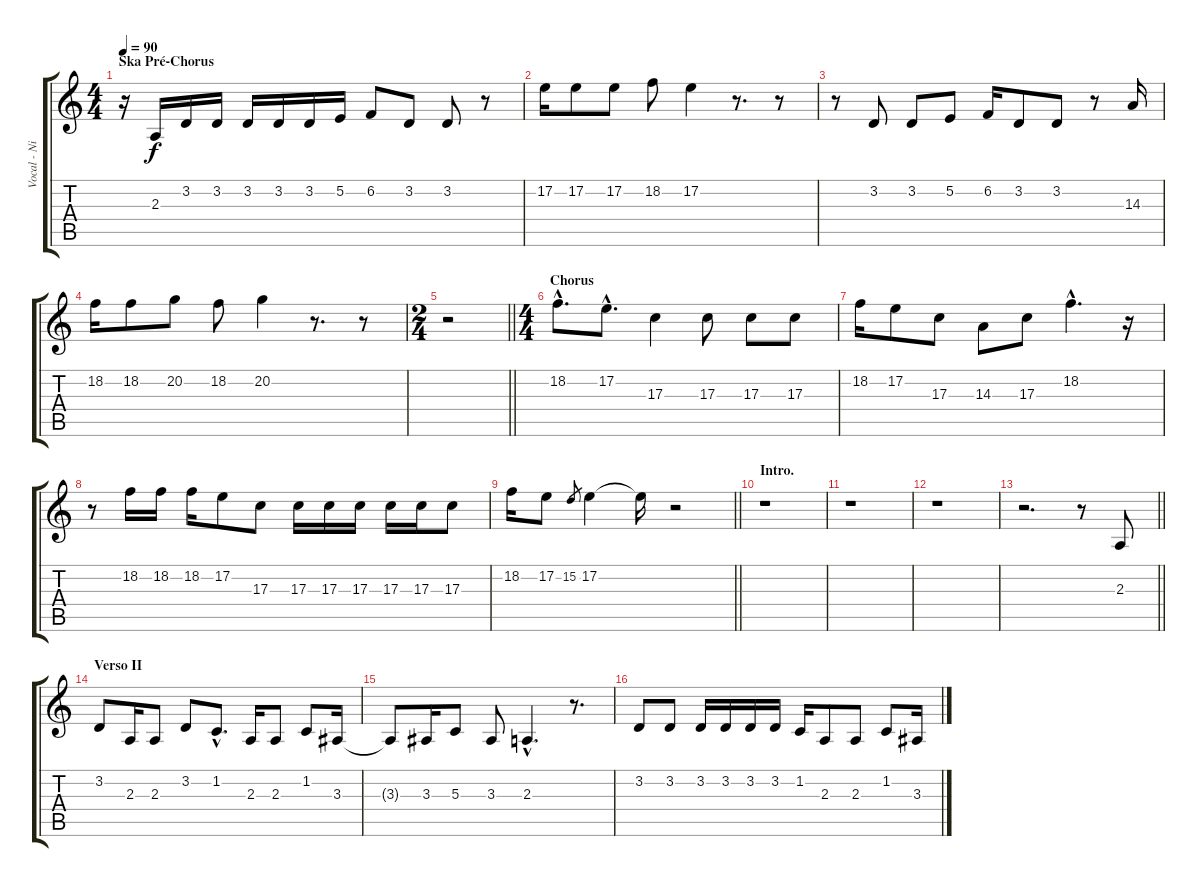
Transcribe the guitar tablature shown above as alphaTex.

\track ("Vocal - Nikola" "Vocal - Ni") {instrument flute}
\staff {score tabs}
\tuning (E4 B3 G3 D3 A2 E2) {hide}
\ts (4 4)
\section ("" "Ska Pré-Chorus")
\tempo 90
\clef g2
\ks c
r.16{dy f} 2.3.16 3.2.16 3.2.16 3.2.16 3.2.16 3.2.16 5.2.16 6.2.8 3.2.8 3.2.8 r.8 |
17.2.16 17.2.8 17.2.8 18.2.8 17.2.4 r.8{d} r.8 |
r.8 3.2.8 3.2.8 5.2.8 6.2.16 3.2.8 3.2.8 r.8 14.3.16 |
18.2.16 18.2.8 20.2.8 18.2.8 20.2.4 r.8{d} r.8 |
\ts (2 4)
\barLineRight lightlight
r.2 |
\ts (4 4)
\section ("" "Chorus")
18.2{hac}.8{d} 17.2{hac}.8{d} 17.3.4 17.3.8 17.3.8 17.3.8 |
18.2.16 17.2.8 17.3.8 14.3.8 17.3.8 18.2{hac}.4{d} r.16 |
r.8 18.2.16 18.2.16 18.2.16 17.2.8 17.3.8 17.3.16 17.3.16 17.3.16 17.3.16 17.3.16 17.3.8 |
\barLineRight lightlight
18.2.16 17.2.8 15.2.8{gr} 17.2.4 17.2{t}.16 r.2 |
\section ("" "Intro.")
r.1 |
r.1 |
r.1 |
\barLineRight lightlight
r.2{d} r.8 2.3.8 |
\section ("" "Verso II")
3.2.8 2.3.16 2.3.8 3.2.8 1.2{hac}.8{d} 2.3.16 2.3.8 1.2.8 3.3.16 |
3.3{t}.8 3.3.16 5.3.8 3.3.8 2.3{hac}.4{d} r.8{d} |
3.2.8 3.2.8 3.2.16 3.2.16 3.2.16 3.2.16 1.2.16 2.3.8 2.3.8 1.2.8 3.3.16
